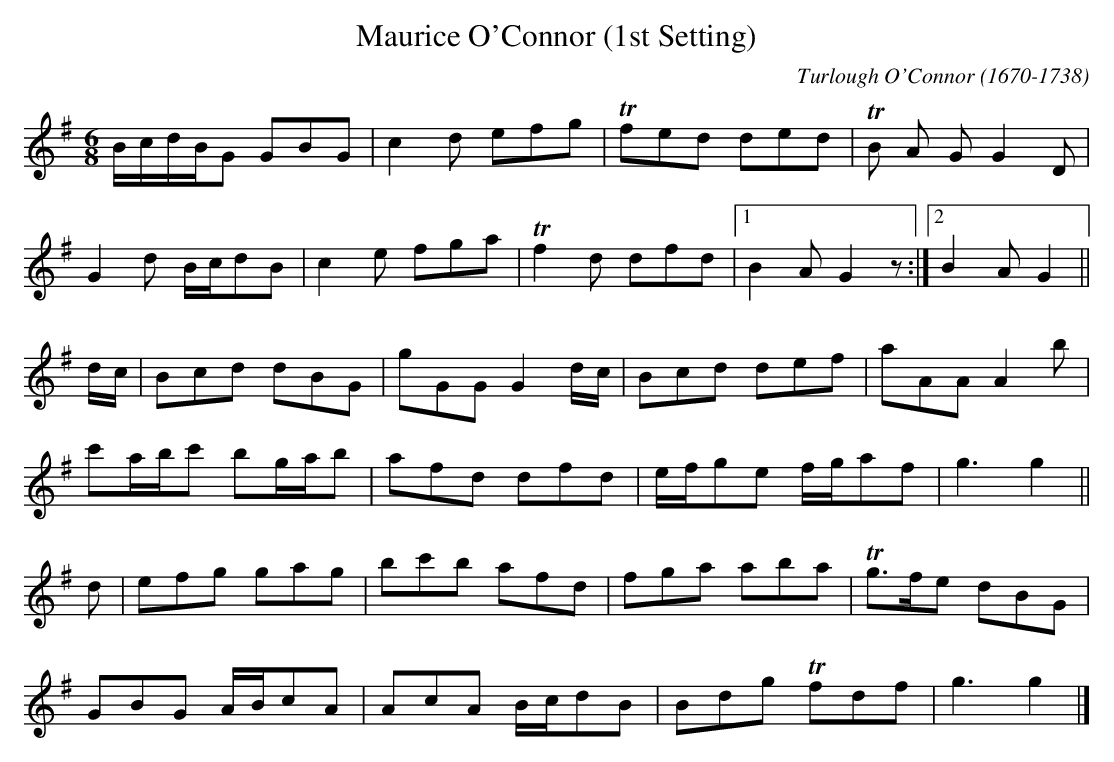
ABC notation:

X:1occ
T:Maurice O'Connor (1st Setting)
C:Turlough O'Connor (1670-1738)
M:6/8
L:1/8
K:G
C:CON ANIMA
B/2c/2d/2B/2G GBG|c2d efg| Tfed ded| TB A G G2D|
G2d B/2c/2dB|c2e fga| Tf2d dfd|[1B2A G2z:|[2B2A G2||
d/2c/2|Bcd dBG|gGG G2d/2c/2|Bcd def|aAA A2b|
c'a/2b/2c' bg/2a/2b|afd dfd|e/2f/2ge f/2g/2af|g3g2||
d|efg gag|bc'b afd|fga aba| Tg3/2f/2e dBG|
GBG A/2B/2cA|AcA B/2c/2dB|Bdg Tfdf|g3g2|]
